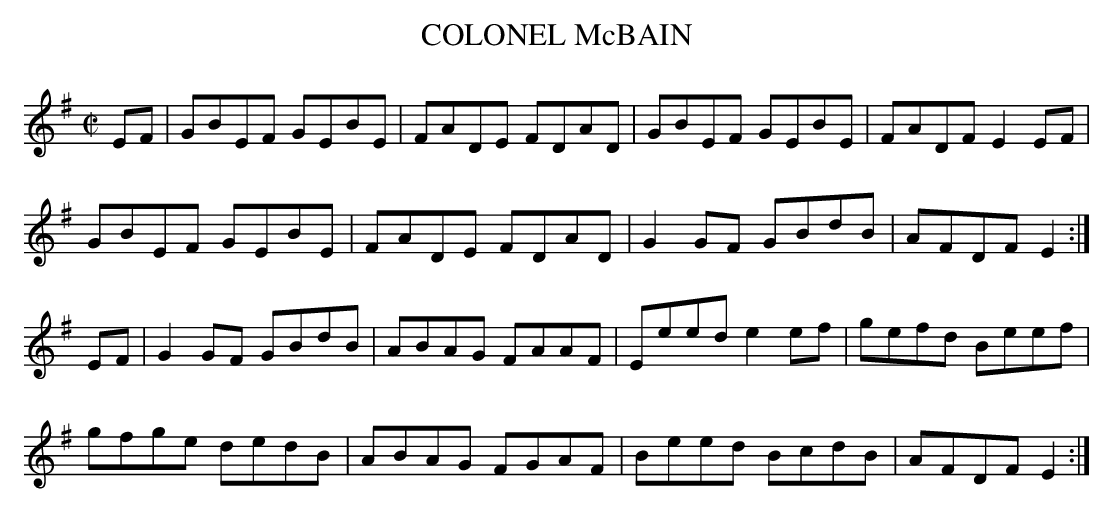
X:1
T:COLONEL McBAIN
M:C|
L:1/8
K:Em
EF|GBEF GEBE|FADE FDAD|GBEF GEBE|FADF E2EF|
GBEF GEBE|FADE FDAD|G2GF GBdB|AFDF E2 :|
EF|G2GF GBdB|ABAG FAAF|Eeed e2ef|gefd Beef|
gfge dedB|ABAG FGAF|Beed BcdB|AFDF E2 :|
